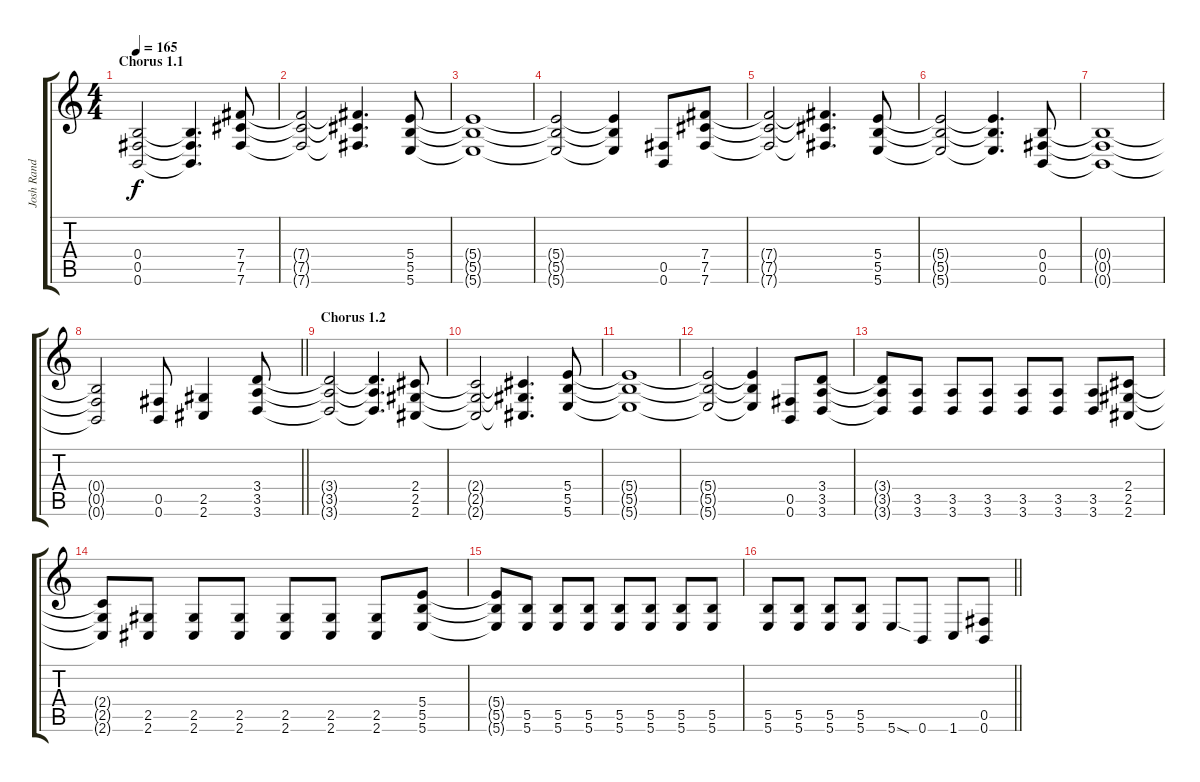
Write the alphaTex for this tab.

\track ("Josh Rand" "Josh Rand") {instrument acousticguitarsteel}
\staff {score tabs}
\tuning (Db4 Ab3 E3 B2 Gb2 B1) {hide}
\ts (4 4)
\section ("" "Chorus 1.1")
\tempo 165
\clef g2
\ks c
(0.4 0.5 0.6).2{dy f} (0.4{t} 0.5{t} 0.6{t}).4{d} (7.4 7.5 7.6).8 |
(7.4{t} 7.5{t} 7.6{t}).2 (7.4{t} 7.5{t} 7.6{t}).4{d} (5.4 5.5 5.6).8 |
(5.4{t} 5.5{t} 5.6{t}).1 |
(5.4{t} 5.5{t} 5.6{t}).2 (5.4{t} 5.5{t} 5.6{t}).4 (0.5 0.6).8 (7.4 7.5 7.6).8 |
(7.4{t} 7.5{t} 7.6{t}).2 (7.4{t} 7.5{t} 7.6{t}).4{d} (5.4 5.5 5.6).8 |
(5.4{t} 5.5{t} 5.6{t}).2 (5.4{t} 5.5{t} 5.6{t}).4{d} (0.4 0.5 0.6).8 |
(0.4{t} 0.5{t} 0.6{t}).1 |
\barLineRight lightlight
(0.4{t} 0.5{t} 0.6{t}).2 (0.5 0.6).8 (2.5 2.6).4 (3.4 3.5 3.6).8 |
\section ("" "Chorus 1.2")
(3.4{t} 3.5{t} 3.6{t}).2 (3.4{t} 3.5{t} 3.6{t}).4{d} (2.4 2.5 2.6).8 |
(2.4{t} 2.5{t} 2.6{t}).2 (2.4{t} 2.5{t} 2.6{t}).4{d} (5.4 5.5 5.6).8 |
(5.4{t} 5.5{t} 5.6{t}).1 |
(5.4{t} 5.5{t} 5.6{t}).2 (5.4{t} 5.5{t} 5.6{t}).4 (0.5 0.6).8 (3.4 3.5 3.6).8 |
(3.4{t} 3.5{t} 3.6{t}).8 (3.5 3.6).8 (3.5 3.6).8 (3.5 3.6).8 (3.5 3.6).8 (3.5 3.6).8 (3.5 3.6).8 (2.4 2.5 2.6).8 |
(2.4{t} 2.5{t} 2.6{t}).8 (2.5 2.6).8 (2.5 2.6).8 (2.5 2.6).8 (2.5 2.6).8 (2.5 2.6).8 (2.5 2.6).8 (5.4 5.5 5.6).8 |
(5.4{t} 5.5{t} 5.6{t}).8 (5.5 5.6).8 (5.5 5.6).8 (5.5 5.6).8 (5.5 5.6).8 (5.5 5.6).8 (5.5 5.6).8 (5.5 5.6).8 |
\barLineRight lightlight
(5.5 5.6).8 (5.5 5.6).8 (5.5 5.6).8 (5.5 5.6).8 5.6{sod}.8 0.6.8 1.6.8 (0.5 0.6).8
